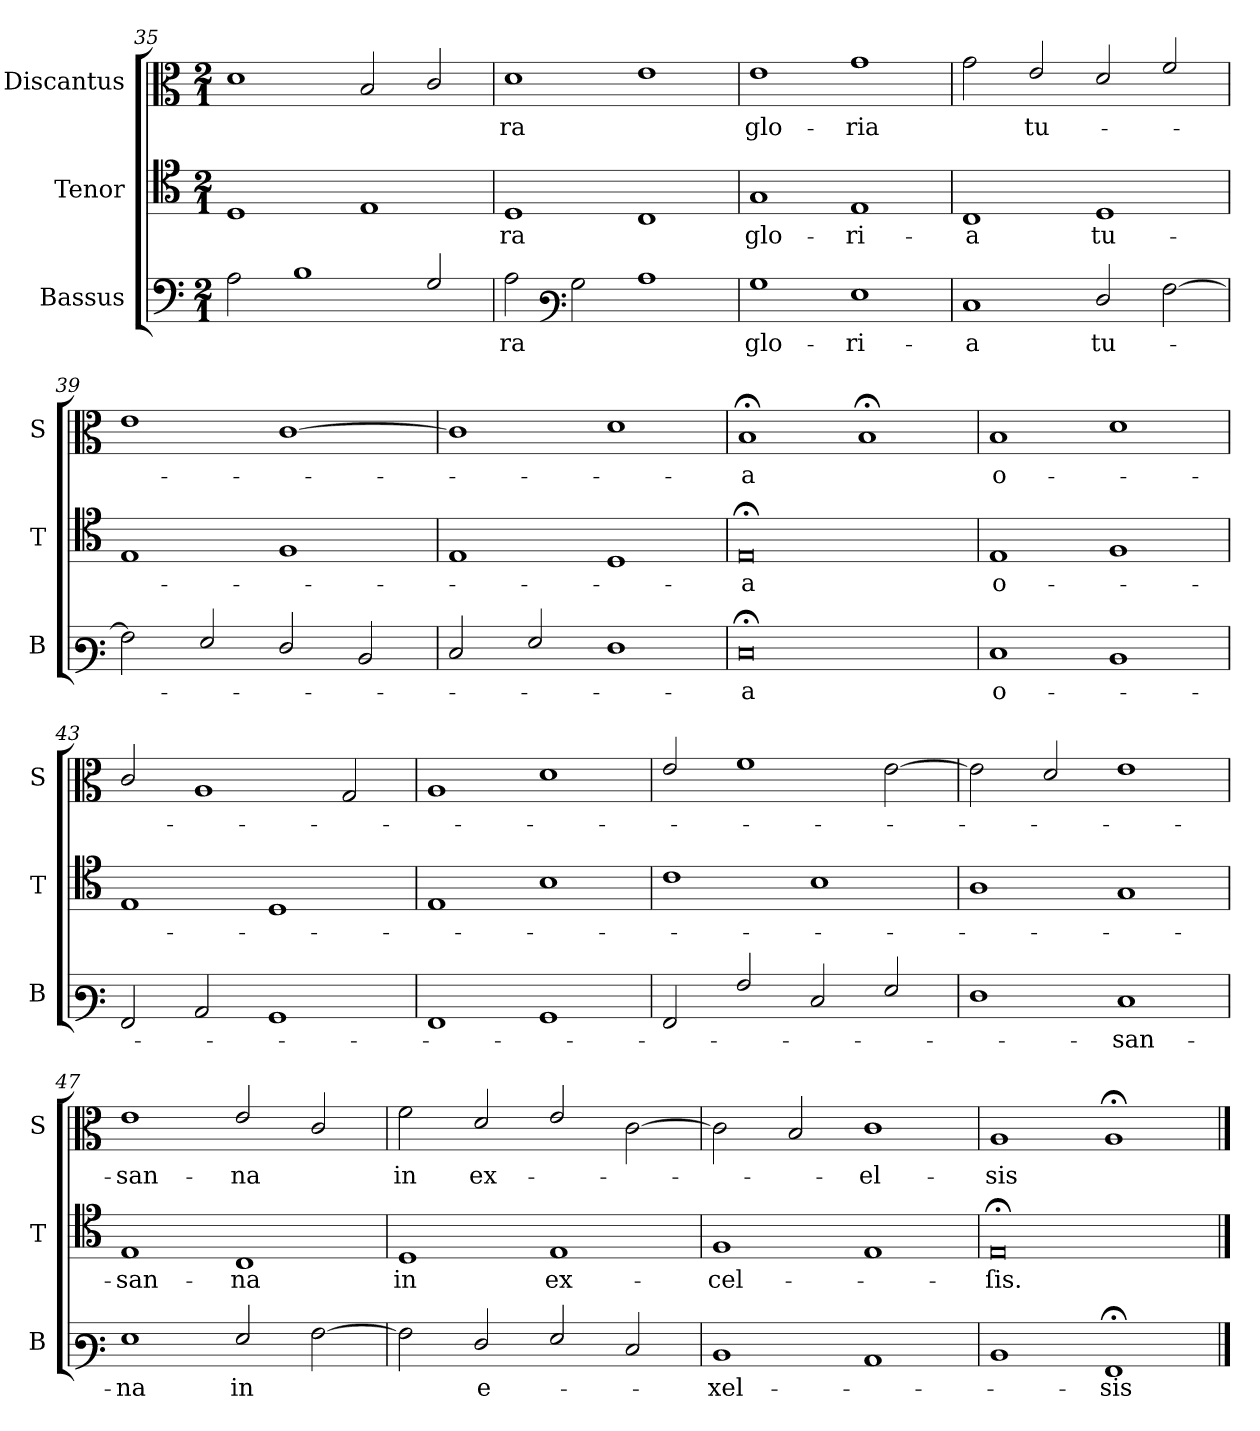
**kern	**text	**kern	**text	**kern	**text
*part3	*part3	*part2	*part2	*part1	*part1
*staff3	*staff3	*staff2	*staff2	*staff1	*staff1
*I"Bassus	*	*I"Tenor	*	*I"Discantus	*
*I'B	*	*I'T	*	*I'S	*
*clefF4	*	*clefC4	*	*clefC3	*
*k[]	*	*k[]	*	*k[]	*
*a:	*	*a:	*	*a:	*
*M2/1	*	*M2/1	*	*M2/1	*
=35	=35	=35	=35	=35	=35
2A\	.	1D	.	1d	.
1B	.	.	.	.	.
.	.	1E	.	2B/	.
2G/	.	.	.	2c/	.
=36	=36	=36	=36	=36	=36
2A\	-ra	1D	-ra	1d	-ra
*clefF3	*	*	*	*	*
2B\	.	.	.	.	.
1c	.	1C	.	1e	.
=37	=37	=37	=37	=37	=37
1B	glo-	1G	glo-	1e	glo-
1G	-ri-	1E	-ri-	1g	-ria
=38	=38	=38	=38	=38	=38
1E	-a	1C	-a	2g\	.
.	.	.	.	2e/	tu-
2F/	tu-	1D	tu-	2d/	.
[2A\	.	.	.	2f/	.
=39	=39	=39	=39	=39	=39
2A\]	.	1E	.	1e	.
2G/	.	.	.	.	.
2F/	.	1F	.	[1c	.
2D/	.	.	.	.	.
=40	=40	=40	=40	=40	=40
2E/	.	1E	.	1c]	.
2G/	.	.	.	.	.
1F	.	1D	.	1d	.
=41	=41	=41	=41	=41	=41
0E;<	-a	0E;<	-a	1B;<	-a
.	.	.	.	1B;<	.
=42	=42	=42	=42	=42	=42
1E	o-	1E	o-	1B	o-
1D	.	1F	.	1d	.
=43	=43	=43	=43	=43	=43
2AA/	.	1E	.	2c/	.
2C/	.	.	.	1A	.
1BB	.	1D	.	.	.
.	.	.	.	2G/	.
=44	=44	=44	=44	=44	=44
1AA	.	1E	.	1A	.
1BB	.	1B	.	1d	.
=45	=45	=45	=45	=45	=45
2AA/	.	1c	.	2e/	.
2A/	.	.	.	1f	.
2E/	.	1B	.	.	.
2G/	.	.	.	[2e\	.
=46	=46	=46	=46	=46	=46
1F	.	1A	.	2e\]	.
.	.	.	.	2d/	.
1E	san-	1G	.	1e	.
=47	=47	=47	=47	=47	=47
1G	-na	1E	-san-	1e	-san-
2G/	in	1C	-na	2e/	-na
[2A\	.	.	.	2c/	.
=48	=48	=48	=48	=48	=48
2A\]	.	1D	in	2f\	in
2F/	e-	.	.	2d/	ex-
2G/	.	1E	ex-	2e/	.
2E/	.	.	.	[2c\	.
=49	=49	=49	=49	=49	=49
1D	-xel-	1F	-cel-	2c\]	.
.	.	.	.	2B/	.
1C	.	1E	.	1c	-el-
=50	=50	=50	=50	=50	=50
1D	.	0E;<	-ſis.	1A	-sis
1AA;<	-sis	.	.	1A;<	.
==	==	==	==	==	==
*-	*-	*-	*-	*-	*-
